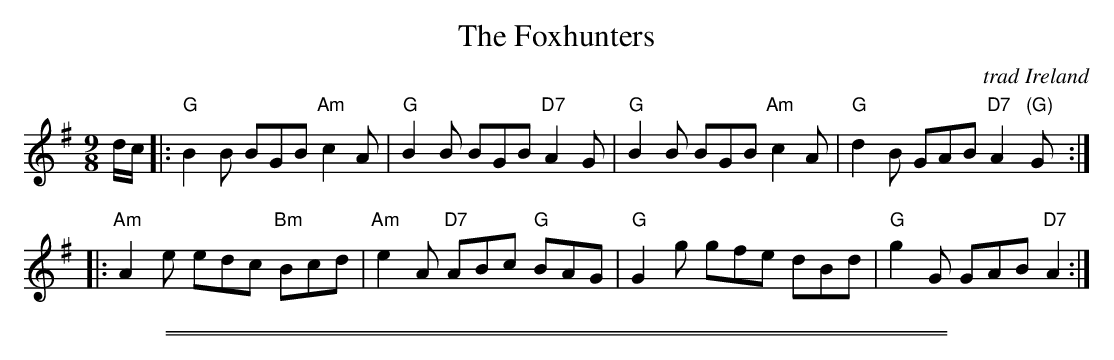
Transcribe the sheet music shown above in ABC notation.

X:1
T: The Foxhunters
O: trad Ireland
M: 9/8
L: 1/8
K: G
d/c/ |:\
"G"B2B BGB "Am"c2A | "G"B2B BGB "D7"A2G |\
"G"B2B BGB "Am"c2A | "G"d2B GAB "D7"A2"(G)"G :|
|:\
"Am"A2e edc "Bm"Bcd | "Am"e2A "D7"ABc "G"BAG |\
"G"G2g gfe dBd | "G"g2G GAB "D7"A2 :|
